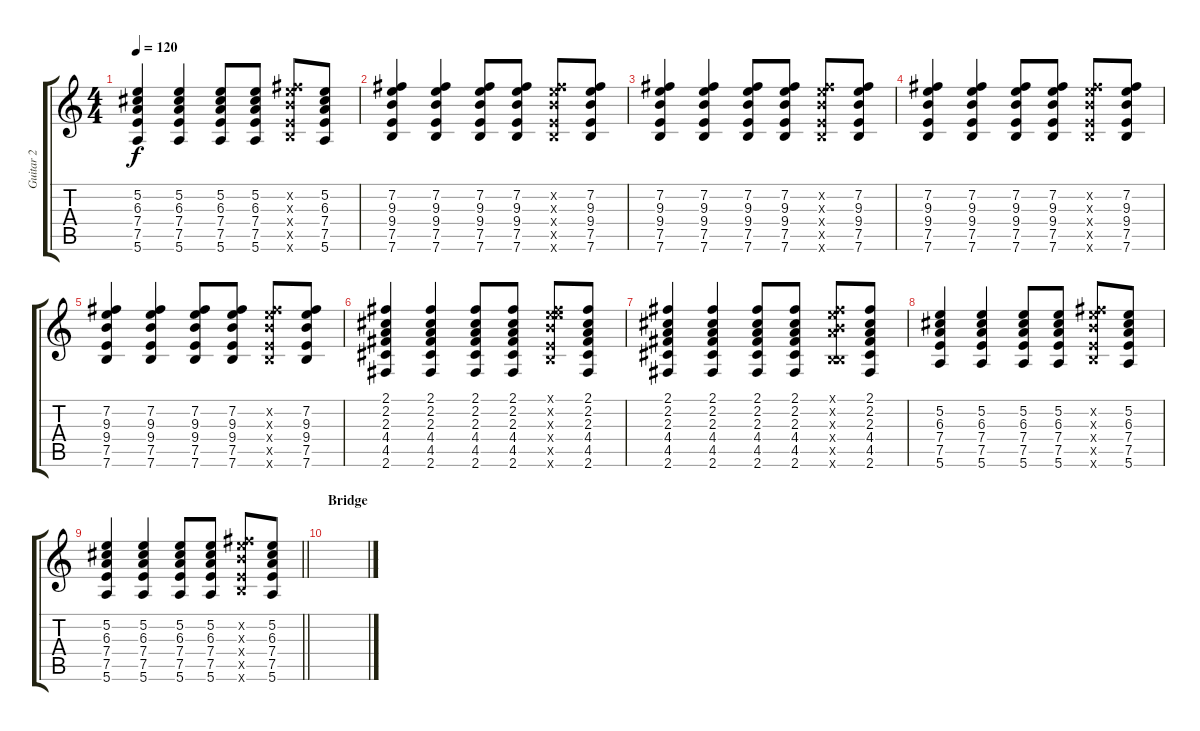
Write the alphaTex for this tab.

\track ("Guitar 2" "Guitar 2") {instrument acousticguitarnylon}
\staff {score tabs}
\tuning (E4 B3 G3 D3 A2 E2) {hide}
\ts (4 4)
\tempo 120
\clef g2
\ks c
(5.2 6.3 7.4 7.5 5.6).4{dy f} (5.2 6.3 7.4 7.5 5.6).4 (5.2 6.3 7.4 7.5 5.6).8 (5.2 6.3 7.4 7.5 5.6).8 (7.2{x} 9.3{x} 9.4{x} 7.5{x} 7.6{x}).8 (5.2 6.3 7.4 7.5 5.6).8 |
(7.2 9.3 9.4 7.5 7.6).4 (7.2 9.3 9.4 7.5 7.6).4 (7.2 9.3 9.4 7.5 7.6).8 (7.2 9.3 9.4 7.5 7.6).8 (7.2{x} 9.3{x} 9.4{x} 7.5{x} 7.6{x}).8 (7.2 9.3 9.4 7.5 7.6).8 |
(7.2 9.3 9.4 7.5 7.6).4 (7.2 9.3 9.4 7.5 7.6).4 (7.2 9.3 9.4 7.5 7.6).8 (7.2 9.3 9.4 7.5 7.6).8 (7.2{x} 9.3{x} 9.4{x} 7.5{x} 7.6{x}).8 (7.2 9.3 9.4 7.5 7.6).8 |
(7.2 9.3 9.4 7.5 7.6).4 (7.2 9.3 9.4 7.5 7.6).4 (7.2 9.3 9.4 7.5 7.6).8 (7.2 9.3 9.4 7.5 7.6).8 (7.2{x} 9.3{x} 9.4{x} 7.5{x} 7.6{x}).8 (7.2 9.3 9.4 7.5 7.6).8 |
(7.2 9.3 9.4 7.5 7.6).4 (7.2 9.3 9.4 7.5 7.6).4 (7.2 9.3 9.4 7.5 7.6).8 (7.2 9.3 9.4 7.5 7.6).8 (7.2{x} 9.3{x} 9.4{x} 7.5{x} 7.6{x}).8 (7.2 9.3 9.4 7.5 7.6).8 |
(2.1 2.2 2.3 4.4 4.5 2.6).4 (2.1 2.2 2.3 4.4 4.5 2.6).4 (2.1 2.2 2.3 4.4 4.5 2.6).8 (2.1 2.2 2.3 4.4 4.5 2.6).8 (0.1{x} 7.2{x} 9.3{x} 9.4{x} 7.5{x} 7.6{x}).8 (2.1 2.2 2.3 4.4 4.5 2.6).8 |
(2.1 2.2 2.3 4.4 4.5 2.6).4 (2.1 2.2 2.3 4.4 4.5 2.6).4 (2.1 2.2 2.3 4.4 4.5 2.6).8 (2.1 2.2 2.3 4.4 4.5 2.6).8 (0.1{x} 7.2{x} 2.3{x} 9.4{x} 2.5{x} 7.6{x}).8 (2.1 2.2 2.3 4.4 4.5 2.6).8 |
(5.2 6.3 7.4 7.5 5.6).4 (5.2 6.3 7.4 7.5 5.6).4 (5.2 6.3 7.4 7.5 5.6).8 (5.2 6.3 7.4 7.5 5.6).8 (7.2{x} 9.3{x} 9.4{x} 7.5{x} 7.6{x}).8 (5.2 6.3 7.4 7.5 5.6).8 |
\barLineRight lightlight
(5.2 6.3 7.4 7.5 5.6).4 (5.2 6.3 7.4 7.5 5.6).4 (5.2 6.3 7.4 7.5 5.6).8 (5.2 6.3 7.4 7.5 5.6).8 (7.2{x} 9.3{x} 9.4{x} 7.5{x} 7.6{x}).8 (5.2 6.3 7.4 7.5 5.6).8 |
\section ("" "Bridge")
